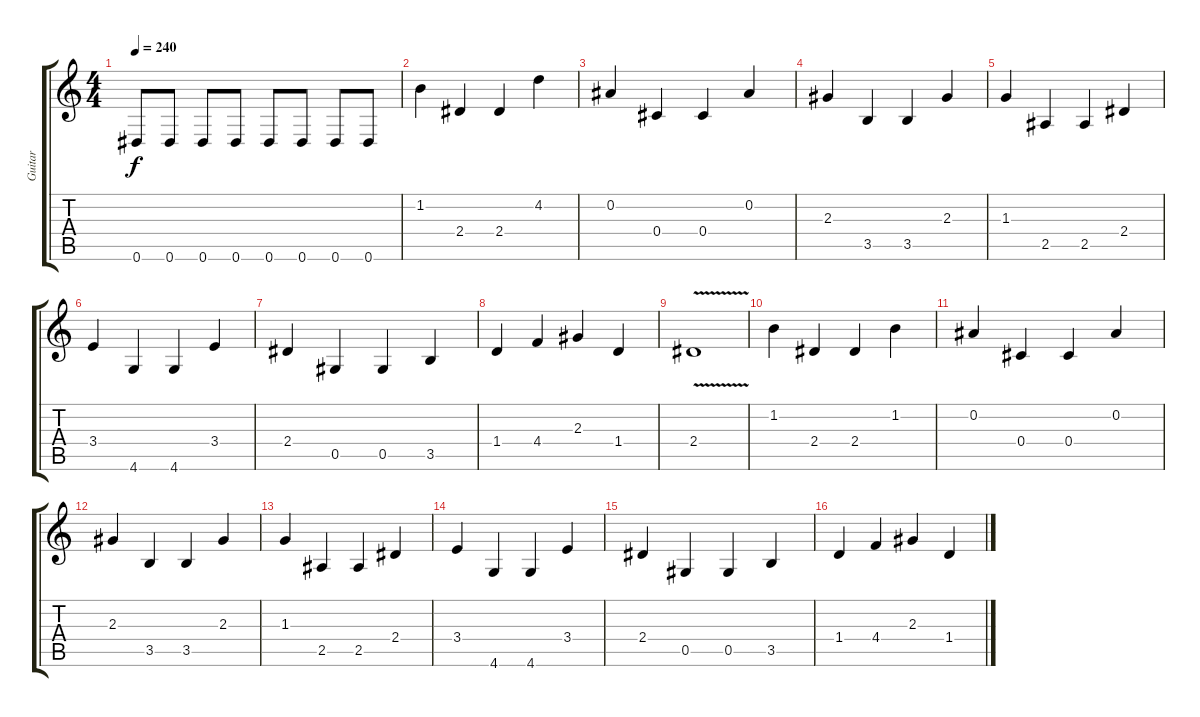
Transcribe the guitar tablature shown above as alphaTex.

\track ("Guitar" "Guitar") {instrument distortionguitar}
\staff {score tabs}
\tuning (Eb4 Bb3 Gb3 Db3 Ab2 Eb2) {hide}
\ts (4 4)
\tempo 240
\clef g2
\ks c
0.6.8{dy f} 0.6.8 0.6.8 0.6.8 0.6.8 0.6.8 0.6.8 0.6.8 |
1.2.4 2.4.4 2.4.4 4.2.4 |
0.2.4 0.4.4 0.4.4 0.2.4 |
2.3.4 3.5.4 3.5.4 2.3.4 |
1.3.4 2.5.4 2.5.4 2.4.4 |
3.4.4 4.6.4 4.6.4 3.4.4 |
2.4.4 0.5.4 0.5.4 3.5.4 |
1.4.4 4.4.4 2.3.4 1.4.4 |
2.4{v}.1 |
1.2.4 2.4.4 2.4.4 1.2.4 |
0.2.4 0.4.4 0.4.4 0.2.4 |
2.3.4 3.5.4 3.5.4 2.3.4 |
1.3.4 2.5.4 2.5.4 2.4.4 |
3.4.4 4.6.4 4.6.4 3.4.4 |
2.4.4 0.5.4 0.5.4 3.5.4 |
1.4.4 4.4.4 2.3.4 1.4.4
